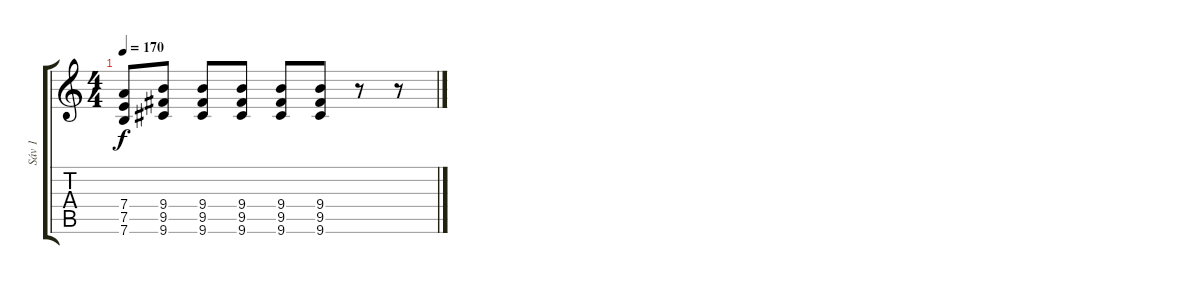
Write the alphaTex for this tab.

\track ("Sáv 1" "Sáv 1") {instrument overdrivenguitar}
\staff {score tabs}
\tuning (E4 B3 G3 D3 A2 E2) {hide}
\ts (4 4)
\tempo 170
\clef g2
\ks c
(7.4 7.5 7.6).8{dy f} (9.4 9.5 9.6).8 (9.4 9.5 9.6).8 (9.4 9.5 9.6).8 (9.4 9.5 9.6).8 (9.4 9.5 9.6).8 r.8 r.8
